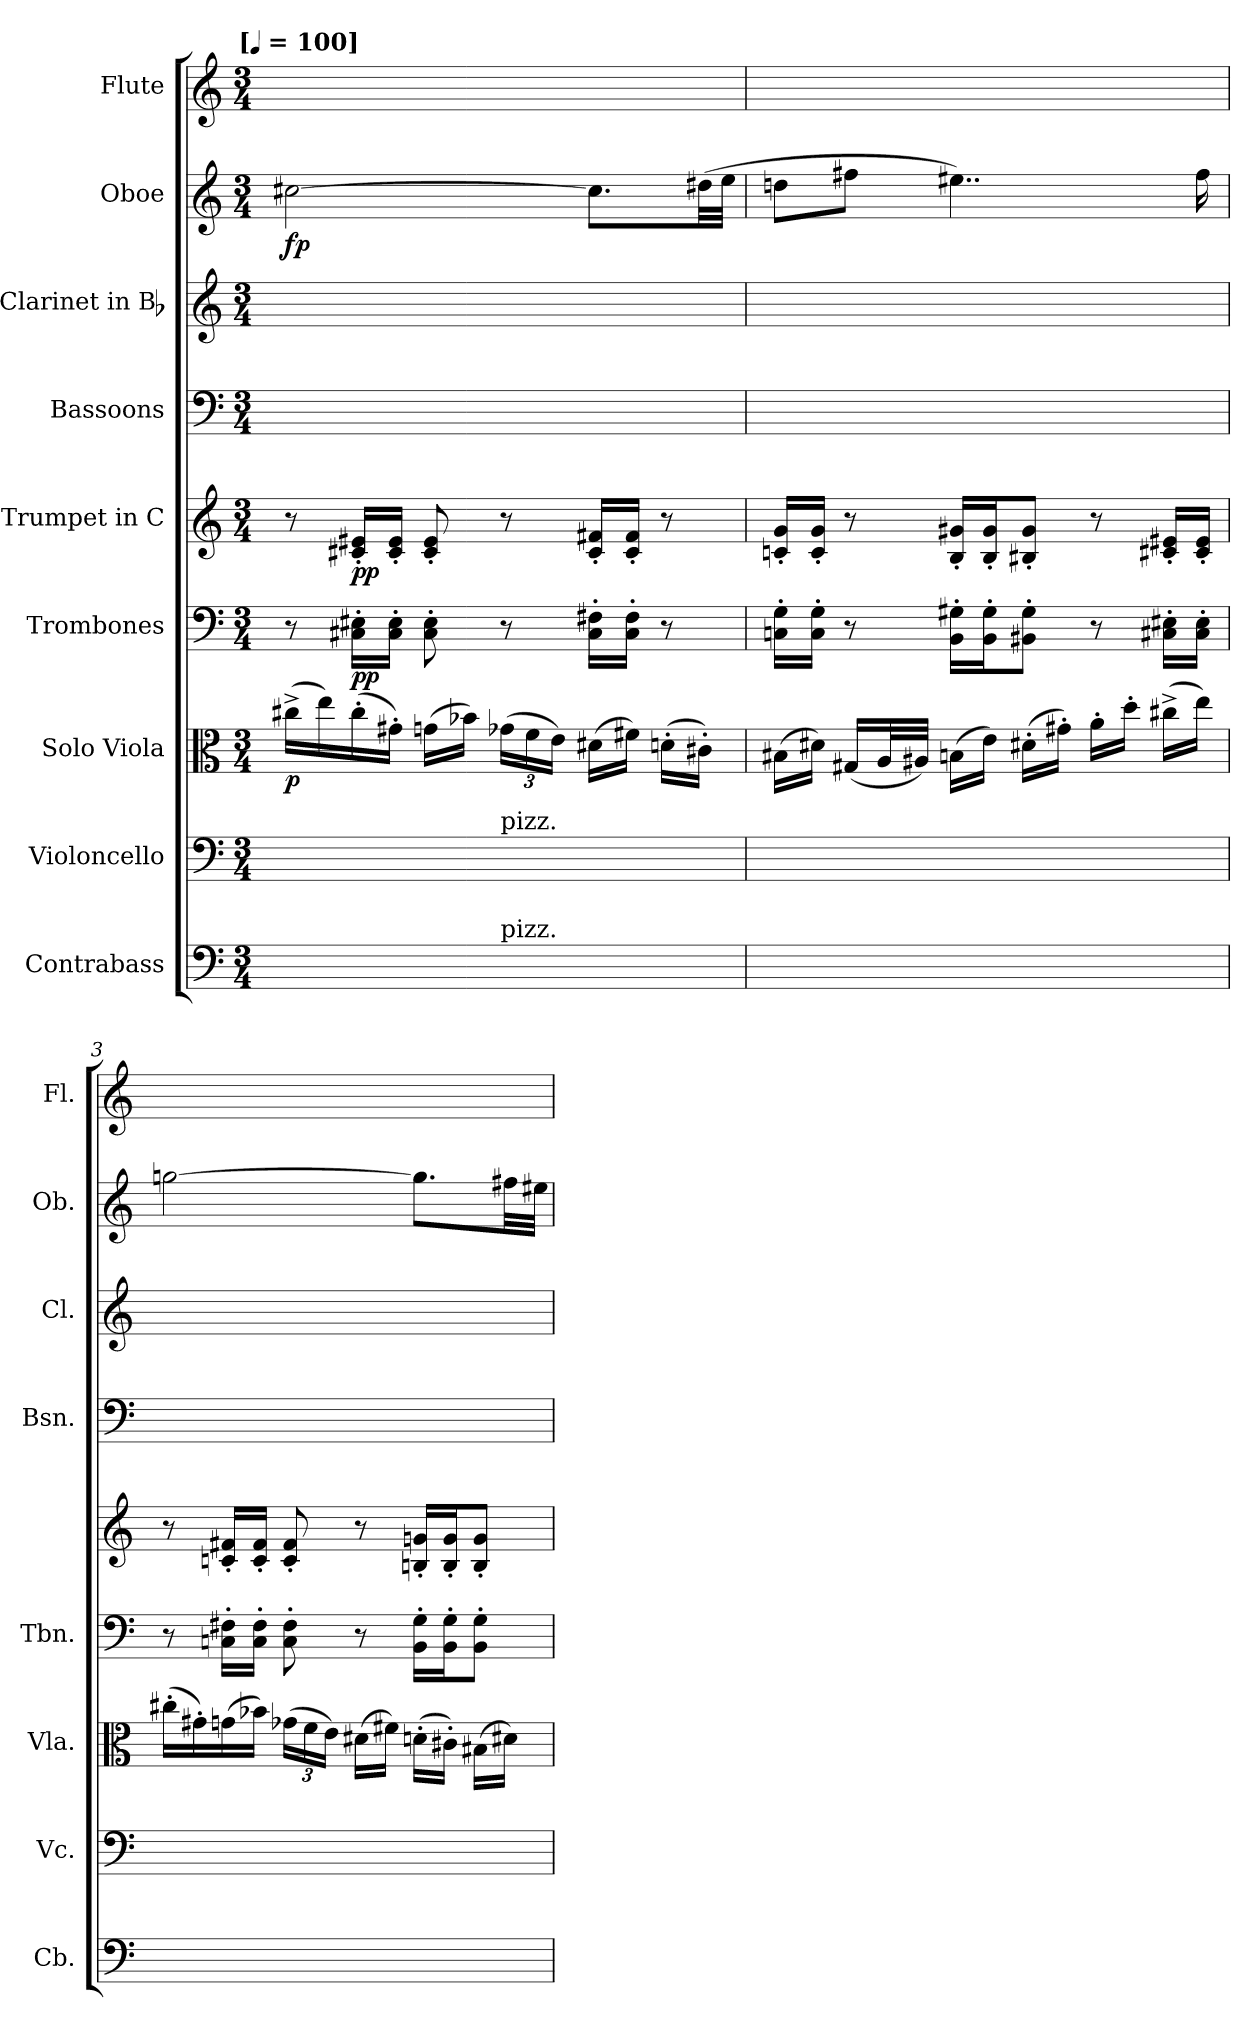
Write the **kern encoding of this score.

**kern	**kern	**kern	**dynam	**kern	**dynam	**kern	**dynam	**kern	**kern	**kern	**dynam	**kern
*part9	*part8	*part7	*part7	*part6	*part6	*part5	*part5	*part4	*part3	*part2	*part2	*part1
*staff9	*staff8	*staff7	*staff7	*staff6	*staff6	*staff5	*staff5	*staff4	*staff3	*staff2	*staff2	*staff1
*I"Contrabass	*I"Violoncello	*I"Solo Viola	*	*I"Trombones	*	*I"Trumpet in C	*	*I"Bassoons	*I"Clarinet in Bb	*I"Oboe	*	*I"Flute
*I'Cb.	*I'Vc.	*I'Vla.	*	*I'Tbn.	*	*	*	*I'Bsn.	*I'Cl.	*I'Ob.	*	*I'Fl.
*clefF4	*clefF4	*clefC3	*	*clefF4	*	*clefG2	*	*clefF4	*clefG2	*clefG2	*	*clefG2
*	*	*	*	*	*	*	*	*	*ITrd1c2	*	*	*
*k[]	*k[]	*k[]	*	*k[]	*	*k[]	*	*k[]	*k[b-e-]	*k[]	*	*k[]
!!LO:TX:omd:t=[[quarter] = 100]
*M3/4	*M3/4	*M3/4	*	*M3/4	*	*M3/4	*	*M3/4	*M3/4	*M3/4	*	*M3/4
*MM100	*MM100	*MM100	*	*MM100	*	*MM100	*	*MM100	*MM100	*MM100	*	*MM100
=1	=1	=1	=1	=1	=1	=1	=1	=1	=1	=1	=1	=1
8ryy	8ryy	(16cc#X^LL	p	8r	.	8r	.	8ryy	8ryy	[2cc#X	fp	8ryy
.	.	16ee)	.	.	.	.	.	.	.	.	.	.
8ryy	8ryy	(16cc#'	.	16C#X' 16E#X'LL	pp	16c#X' 16e#X'LL	pp	8ryy	8ryy	.	.	8ryy
.	.	16g#X'JJ)	.	16C#' 16E#'JJ	.	16c#' 16e#'JJ	.	.	.	.	.	.
8ryy	8ryy	(16gnLL	.	8C#' 8E#'	.	8c#' 8e#'	.	4ryy	4ryy	.	.	4ryy
.	.	16b-XJJ)	.	.	.	.	.	.	.	.	.	.
!	!LO:TX:a:t=pizz.	!	!	!	!	!	!	!	!	!	!	!
!LO:TX:a:t=pizz.	!	!	!	!	!	!	!	!	!	!	!	!
8ryy	8ryy	(24g-XLL	.	8r	.	8r	.	.	.	.	.	.
.	.	24f	.	.	.	.	.	.	.	.	.	.
.	.	24eJJ)	.	.	.	.	.	.	.	.	.	.
8ryy	8ryy	(16d#XLL	.	16C#' 16F#X'LL	.	16c#' 16f#X'LL	.	4ryy	4ryy	8.cc#L]	.	4ryy
.	.	16f#XJJ)	.	16C#' 16F#'JJ	.	16c#' 16f#'JJ	.	.	.	.	.	.
8ryy	8ryy	(16dn'LL	.	8r	.	8r	.	.	.	.	.	.
.	.	16c#X'JJ)	.	.	.	.	.	.	.	(32dd#XLL	.	.
.	.	.	.	.	.	.	.	.	.	32eeJJJ	.	.
=2	=2	=2	=2	=2	=2	=2	=2	=2	=2	=2	=2	=2
8ryy	8ryy	(16B#XLL	.	16Cn' 16G'LL	.	16cn' 16g'LL	.	4%3ryy	4%3ryy	8ddnL	.	4%3ryy
.	.	16d#XJJ)	.	16C' 16G'JJ	.	16c' 16g'JJ	.	.	.	.	.	.
8ryy	8ryy	(16G#XLL	.	8r	.	8r	.	.	.	8ff#XJ	.	.
.	.	32AL	.	.	.	.	.	.	.	.	.	.
.	.	32A#XJJJ)	.	.	.	.	.	.	.	.	.	.
4ryy	4ryy	(16BnLL	.	16BB' 16G#X'LL	.	16B' 16g#X'LL	.	.	.	4..ee#X)	.	.
.	.	16eJJ)	.	16BB' 16G#'J	.	16B' 16g#'J	.	.	.	.	.	.
.	.	(16d#X'LL	.	8BB#X' 8G#'J	.	8B#X' 8g#'J	.	.	.	.	.	.
.	.	16g#X'JJ)	.	.	.	.	.	.	.	.	.	.
8ryy	8ryy	16a'LL	.	8r	.	8r	.	.	.	.	.	.
.	.	16dd'JJ	.	.	.	.	.	.	.	.	.	.
8ryy	8ryy	(16cc#X^LL	.	16C#X' 16E#X'LL	.	16c#X' 16e#X'LL	.	.	.	.	.	.
.	.	16eeJJ)	.	16C#' 16E#'JJ	.	16c#' 16e#'JJ	.	.	.	16ff#	.	.
=3	=3	=3	=3	=3	=3	=3	=3	=3	=3	=3	=3	=3
8ryy	8ryy	(16cc#X'LL	.	8r	.	8r	.	4%3ryy	4%3ryy	[2ggn	.	4%3ryy
.	.	16g#X')	.	.	.	.	.	.	.	.	.	.
8ryy	8ryy	(16gn	.	16Cn' 16F#X'LL	.	16cn' 16f#X'LL	.	.	.	.	.	.
.	.	16b-XJJ)	.	16C' 16F#'JJ	.	16c' 16f#'JJ	.	.	.	.	.	.
8ryy	8ryy	(24g-XLL	.	8C' 8F#'	.	8c' 8f#'	.	.	.	.	.	.
.	.	24f	.	.	.	.	.	.	.	.	.	.
.	.	24eJJ)	.	.	.	.	.	.	.	.	.	.
8ryy	8ryy	(16d#XLL	.	8r	.	8r	.	.	.	.	.	.
.	.	16f#XJJ)	.	.	.	.	.	.	.	.	.	.
4ryy	4ryy	(16dn'LL	.	16BB' 16G'LL	.	16Bn' 16gn'LL	.	.	.	8.ggL]	.	.
.	.	16c#X'JJ)	.	16BB' 16G'J	.	16B' 16g'J	.	.	.	.	.	.
.	.	(16B#XLL	.	8BB' 8G'J	.	8B' 8g'J	.	.	.	.	.	.
.	.	16d#XJJ)	.	.	.	.	.	.	.	32ff#XLL	.	.
.	.	.	.	.	.	.	.	.	.	32ee#XJJJ	.	.
=	=	=	=	=	=	=	=	=	=	=	=	=
*-	*-	*-	*-	*-	*-	*-	*-	*-	*-	*-	*-	*-
